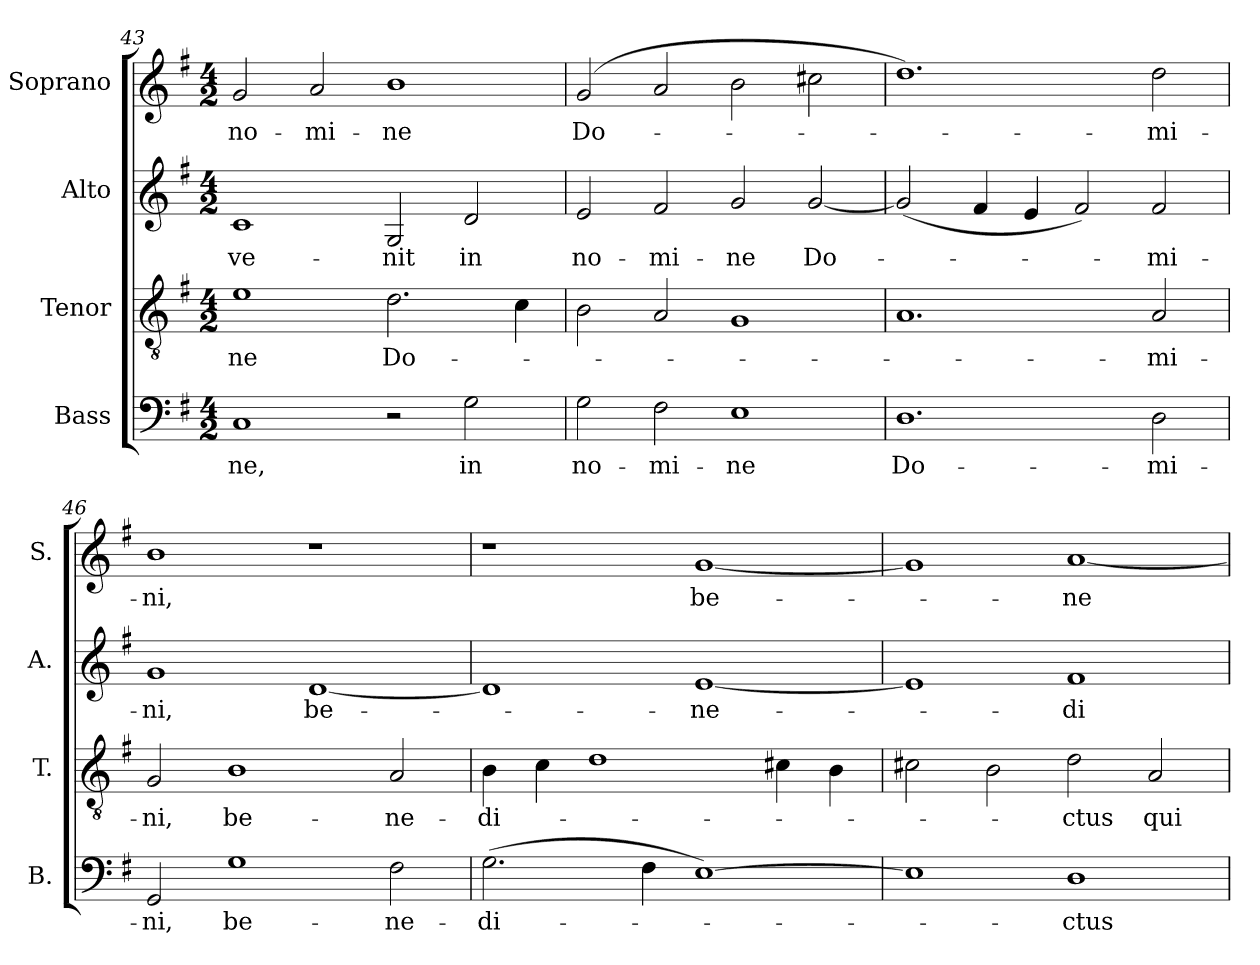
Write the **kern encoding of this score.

**kern	**text	**kern	**text	**kern	**text	**kern	**text
*part4	*part4	*part3	*part3	*part2	*part2	*part1	*part1
*staff4	*staff4	*staff3	*staff3	*staff2	*staff2	*staff1	*staff1
*I"Bass	*	*I"Tenor	*	*I"Alto	*	*I"Soprano	*
*I'B.	*	*I'T.	*	*I'A.	*	*I'S.	*
*clefF4	*	*clefGv2	*	*clefG2	*	*clefG2	*
*	*	*ITrd7c12	*	*	*	*	*
*k[f#]	*	*k[f#]	*	*k[f#]	*	*k[f#]	*
*G:	*	*G:	*	*G:	*	*G:	*
*M4/2	*	*M4/2	*	*M4/2	*	*M4/2	*
=43	=43	=43	=43	=43	=43	=43	=43
!	!LO:LY:b:color=#000000	!	!	!	!	!	!
!	!	!	!LO:LY:b:color=#000000	!	!	!	!
!	!	!	!	!	!LO:LY:b:color=#000000	!	!
!	!	!	!	!	!	!	!LO:LY:b:color=#000000
1Ci	-ne,	1Ei	-ne	1ci	ve-	2gi/	no-
!	!	!	!	!	!	!	!LO:LY:b:color=#000000
.	.	.	.	.	.	2ai/	-mi-
!	!	!	!LO:LY:b:color=#000000	!	!	!	!
!	!	!	!	!	!LO:LY:b:color=#000000	!	!
!	!	!	!	!	!	!	!LO:LY:b:color=#000000
2r	.	2.Di\	Do-	2Gi/	-nit	1bi	-ne
!	!LO:LY:b:color=#000000	!	!	!	!	!	!
!	!	!	!	!	!LO:LY:b:color=#000000	!	!
2Gi\	in	.	.	2di/	in	.	.
.	.	4Ci\	.	.	.	.	.
=44	=44	=44	=44	=44	=44	=44	=44
!	!LO:LY:b:color=#000000	!	!	!	!	!	!
!	!	!	!	!	!LO:LY:b:color=#000000	!	!
!	!	!	!	!	!	!	!LO:LY:b:color=#000000
2Gi\	no-	2BBi\	.	2ei/	no-	(2gi/	Do-
!	!LO:LY:b:color=#000000	!	!	!	!	!	!
!	!	!	!	!	!LO:LY:b:color=#000000	!	!
2F#i\	-mi-	2AAi/	.	2f#i/	-mi-	2ai/	.
!	!LO:LY:b:color=#000000	!	!	!	!	!	!
!	!	!	!	!	!LO:LY:b:color=#000000	!	!
1Ei	-ne	1GGi	.	2gi/	-ne	2bi\	.
!	!	!	!	!	!LO:LY:b:color=#000000	!	!
.	.	.	.	[2gi/	Do-	2cc#Xi\	.
=45	=45	=45	=45	=45	=45	=45	=45
!	!LO:LY:b:color=#000000	!	!	!	!	!	!
1.Di	Do-	1.AAi	.	(2gi/]	.	1.ddi)	.
.	.	.	.	4f#i/	.	.	.
.	.	.	.	4ei/	.	.	.
.	.	.	.	2f#i/)	.	.	.
!	!LO:LY:b:color=#000000	!	!	!	!	!	!
!	!	!	!LO:LY:b:color=#000000	!	!	!	!
!	!	!	!	!	!LO:LY:b:color=#000000	!	!
!	!	!	!	!	!	!	!LO:LY:b:color=#000000
2Di\	-mi-	2AAi/	-mi-	2f#i/	-mi-	2ddi\	-mi-
=46	=46	=46	=46	=46	=46	=46	=46
!	!LO:LY:b:color=#000000	!	!	!	!	!	!
!	!	!	!LO:LY:b:color=#000000	!	!	!	!
!	!	!	!	!	!LO:LY:b:color=#000000	!	!
!	!	!	!	!	!	!	!LO:LY:b:color=#000000
2GGi/	-ni,	2GGi/	-ni,	1gi	-ni,	1bi	-ni,
!	!LO:LY:b:color=#000000	!	!	!	!	!	!
!	!	!	!LO:LY:b:color=#000000	!	!	!	!
1Gi	be-	1BBi	be-	.	.	.	.
!	!	!	!	!	!LO:LY:b:color=#000000	!	!
.	.	.	.	[1di	be-	1r	.
!	!LO:LY:b:color=#000000	!	!	!	!	!	!
!	!	!	!LO:LY:b:color=#000000	!	!	!	!
2F#i\	-ne-	2AAi/	-ne-	.	.	.	.
=47	=47	=47	=47	=47	=47	=47	=47
!	!LO:LY:b:color=#000000	!	!	!	!	!	!
!	!	!	!LO:LY:b:color=#000000	!	!	!	!
(2.Gi\	-di-	4BBi\	-di-	1di]	.	1r	.
.	.	4Ci\	.	.	.	.	.
.	.	1Di	.	.	.	.	.
4F#i\	.	.	.	.	.	.	.
!	!	!	!	!	!LO:LY:b:color=#000000	!	!
!	!	!	!	!	!	!	!LO:LY:b:color=#000000
[1Ei)	.	.	.	[1ei	-ne-	[1gi	be-
.	.	4C#Xi\	.	.	.	.	.
.	.	4BBi\	.	.	.	.	.
!!LO:LB:g=z
=48	=48	=48	=48	=48	=48	=48	=48
1Ei]	.	2C#Xi\	.	1ei]	.	1gi]	.
.	.	2BBi\	.	.	.	.	.
!	!LO:LY:b:color=#000000	!	!	!	!	!	!
!	!	!	!LO:LY:b:color=#000000	!	!	!	!
!	!	!	!	!	!LO:LY:b:color=#000000	!	!
!	!	!	!	!	!	!	!LO:LY:b:color=#000000
1Di	-ctus	2Di\	-ctus	1f#i	-di-	[1ai	-ne-
!	!	!	!LO:LY:b:color=#000000	!	!	!	!
.	.	2AAi/	qui	.	.	.	.
=	=	=	=	=	=	=	=
*-	*-	*-	*-	*-	*-	*-	*-
